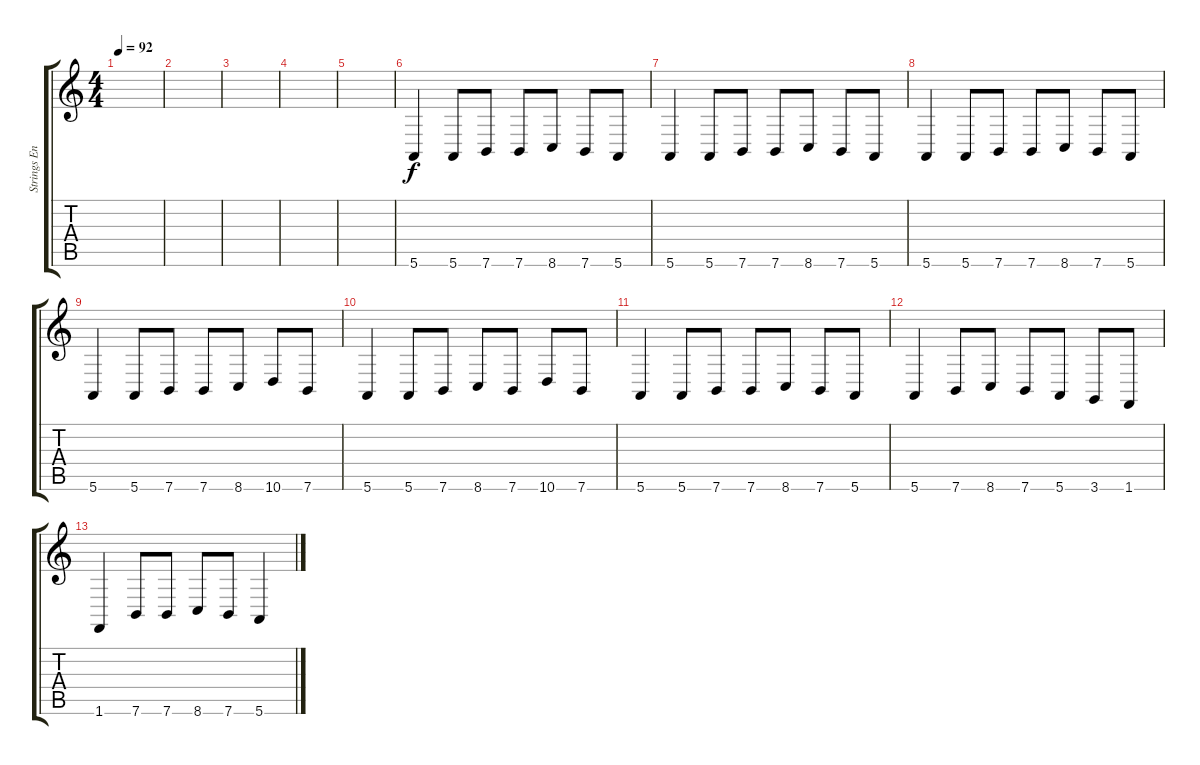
\track ("Strings Ensemble" "Strings En") {instrument stringensemble1}
\staff {score tabs}
\tuning (E4 B3 G3 D3 A2 E2) {hide}
\ts (4 4)
\tempo 92
\clef g2
\ks c
|
|
|
|
|
5.6.4{instrument stringensemble1} 5.6.8 7.6.8 7.6.8 8.6.8 7.6.8 5.6.8 |
5.6.4{instrument stringensemble1} 5.6.8 7.6.8 7.6.8 8.6.8 7.6.8 5.6.8 |
5.6.4{instrument stringensemble1} 5.6.8 7.6.8 7.6.8 8.6.8 7.6.8 5.6.8 |
5.6.4 5.6.8 7.6.8 7.6.8 8.6.8 10.6.8 7.6.8 |
5.6.4 5.6.8 7.6.8 8.6.8 7.6.8 10.6.8 7.6.8 |
5.6.4 5.6.8 7.6.8 7.6.8 8.6.8 7.6.8 5.6.8 |
5.6.4 7.6.8 8.6.8 7.6.8 5.6.8 3.6.8 1.6.8 |
1.6.4 7.6.8 7.6.8 8.6.8 7.6.8 5.6.4
